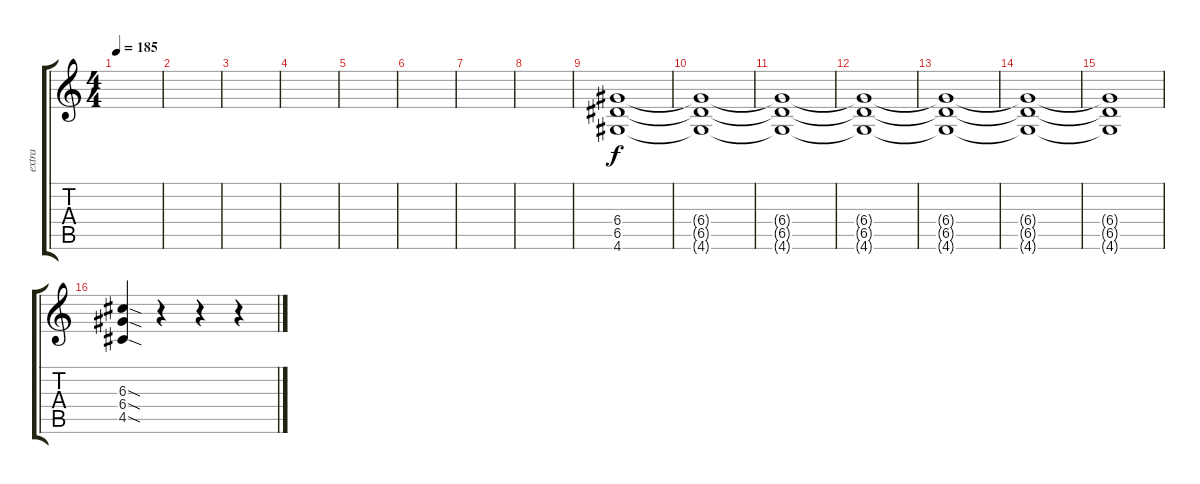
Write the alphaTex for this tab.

\track ("extra" "extra") {instrument overdrivenguitar}
\staff {score tabs}
\tuning (E4 B3 G3 D3 A2 E2) {hide}
\ts (4 4)
\tempo 185
\clef g2
\ks c
|
|
|
|
|
|
|
|
(6.4 6.5 4.6).1 |
(6.4{t} 6.5{t} 4.6{t}).1 |
(6.4{t} 6.5{t} 4.6{t}).1 |
(6.4{t} 6.5{t} 4.6{t}).1 |
(6.4{t} 6.5{t} 4.6{t}).1 |
(6.4{t} 6.5{t} 4.6{t}).1 |
(6.4{t} 6.5{t} 4.6{t}).1 |
(6.3{sod} 6.4{sod} 4.5{sod}).4 r.4 r.4 r.4
